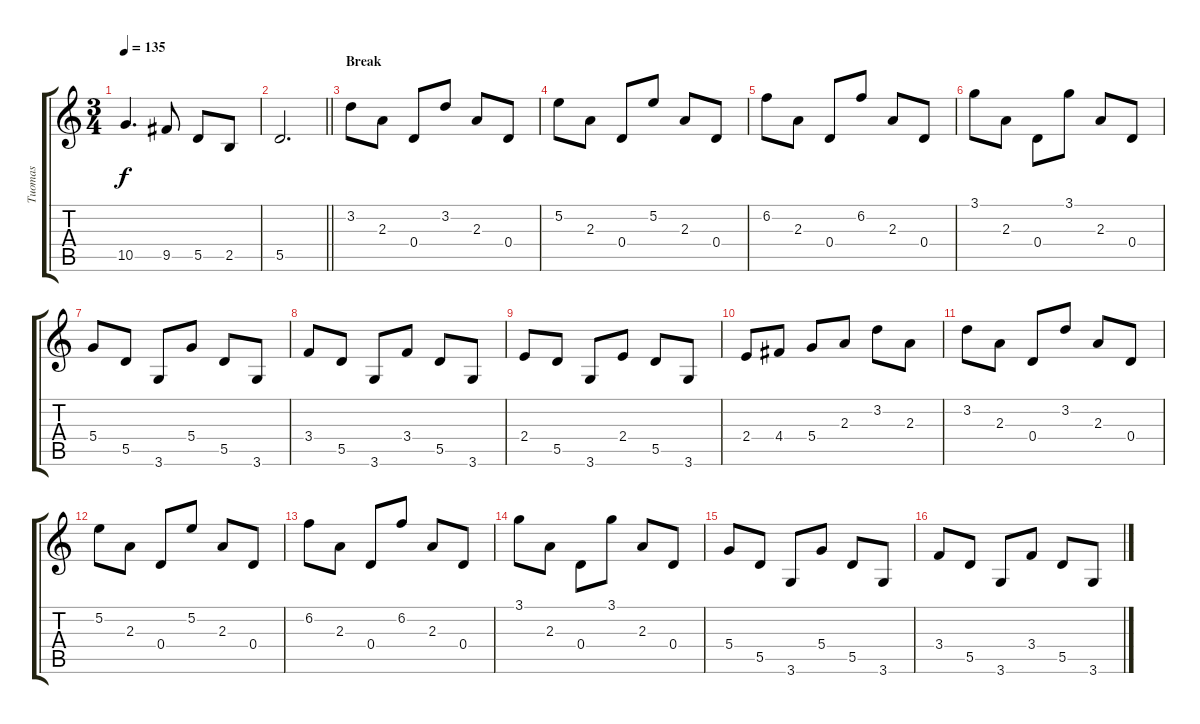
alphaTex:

\track ("Tuomas" "Tuomas") {instrument electricguitarclean}
\staff {score tabs}
\tuning (E4 B3 G3 D3 A2 E2) {hide}
\ts (3 4)
\tempo 135
\clef g2
\ks c
10.5.4{d dy f} 9.5.8 5.5.8 2.5.8 |
\barLineRight lightlight
5.5.2{d} |
\section ("" "Break")
3.2.8 2.3.8 0.4.8 3.2.8 2.3.8 0.4.8 |
5.2.8 2.3.8 0.4.8 5.2.8 2.3.8 0.4.8 |
6.2.8 2.3.8 0.4.8 6.2.8 2.3.8 0.4.8 |
3.1.8 2.3.8 0.4.8 3.1.8 2.3.8 0.4.8 |
5.4.8 5.5.8 3.6.8 5.4.8 5.5.8 3.6.8 |
3.4.8 5.5.8 3.6.8 3.4.8 5.5.8 3.6.8 |
2.4.8 5.5.8 3.6.8 2.4.8 5.5.8 3.6.8 |
2.4.8 4.4.8 5.4.8 2.3.8 3.2.8 2.3.8 |
3.2.8 2.3.8 0.4.8 3.2.8 2.3.8 0.4.8 |
5.2.8 2.3.8 0.4.8 5.2.8 2.3.8 0.4.8 |
6.2.8 2.3.8 0.4.8 6.2.8 2.3.8 0.4.8 |
3.1.8 2.3.8 0.4.8 3.1.8 2.3.8 0.4.8 |
5.4.8 5.5.8 3.6.8 5.4.8 5.5.8 3.6.8 |
3.4.8 5.5.8 3.6.8 3.4.8 5.5.8 3.6.8
